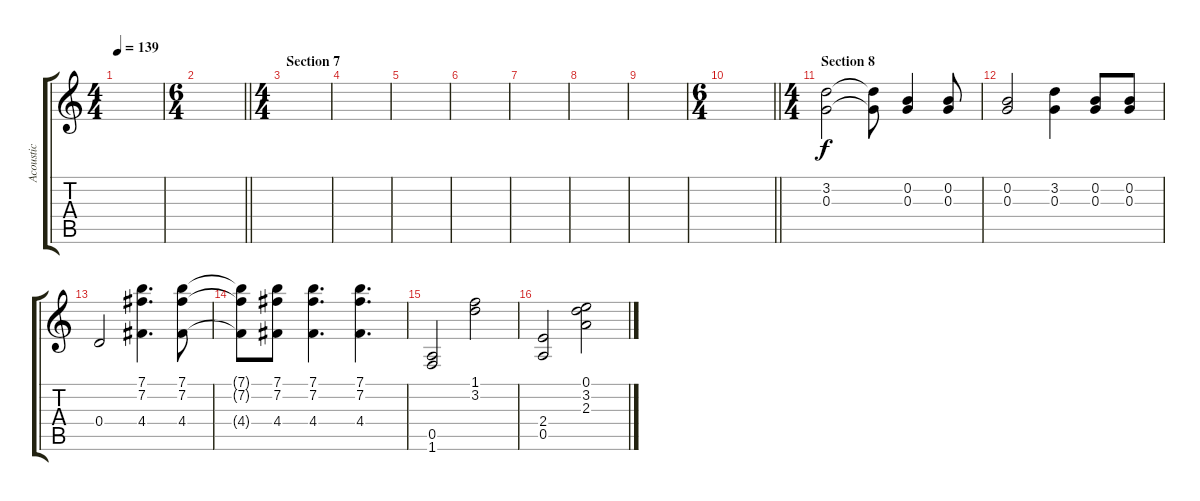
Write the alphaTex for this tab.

\track ("Acoustic" "Acoustic") {instrument acousticguitarsteel}
\staff {score tabs}
\tuning (E4 B3 G3 D3 A2 E2) {hide}
\ts (4 4)
\tempo 139
\clef g2
\ks c
|
\ts (6 4)
\barLineRight lightlight
|
\ts (4 4)
\section ("" "Section 7")
|
|
|
|
|
|
|
\ts (6 4)
\barLineRight lightlight
|
\ts (4 4)
\section ("" "Section 8")
(3.2 0.3).2 (3.2{t} 0.3{t}).8 (0.2 0.3).4 (0.2 0.3).8 |
(0.2 0.3).2 (3.2 0.3).4 (0.2 0.3).8 (0.2 0.3).8 |
0.4.2 (7.1 7.2 4.4).4{d} (7.1 7.2 4.4).8 |
(7.1{t} 7.2{t} 4.4{t}).8 (7.1 7.2 4.4).8 (7.1 7.2 4.4).4{d} (7.1 7.2 4.4).4{d} |
(0.5 1.6).2 (1.1 3.2).2 |
(2.4 0.5).2 (0.1 3.2 2.3).2
